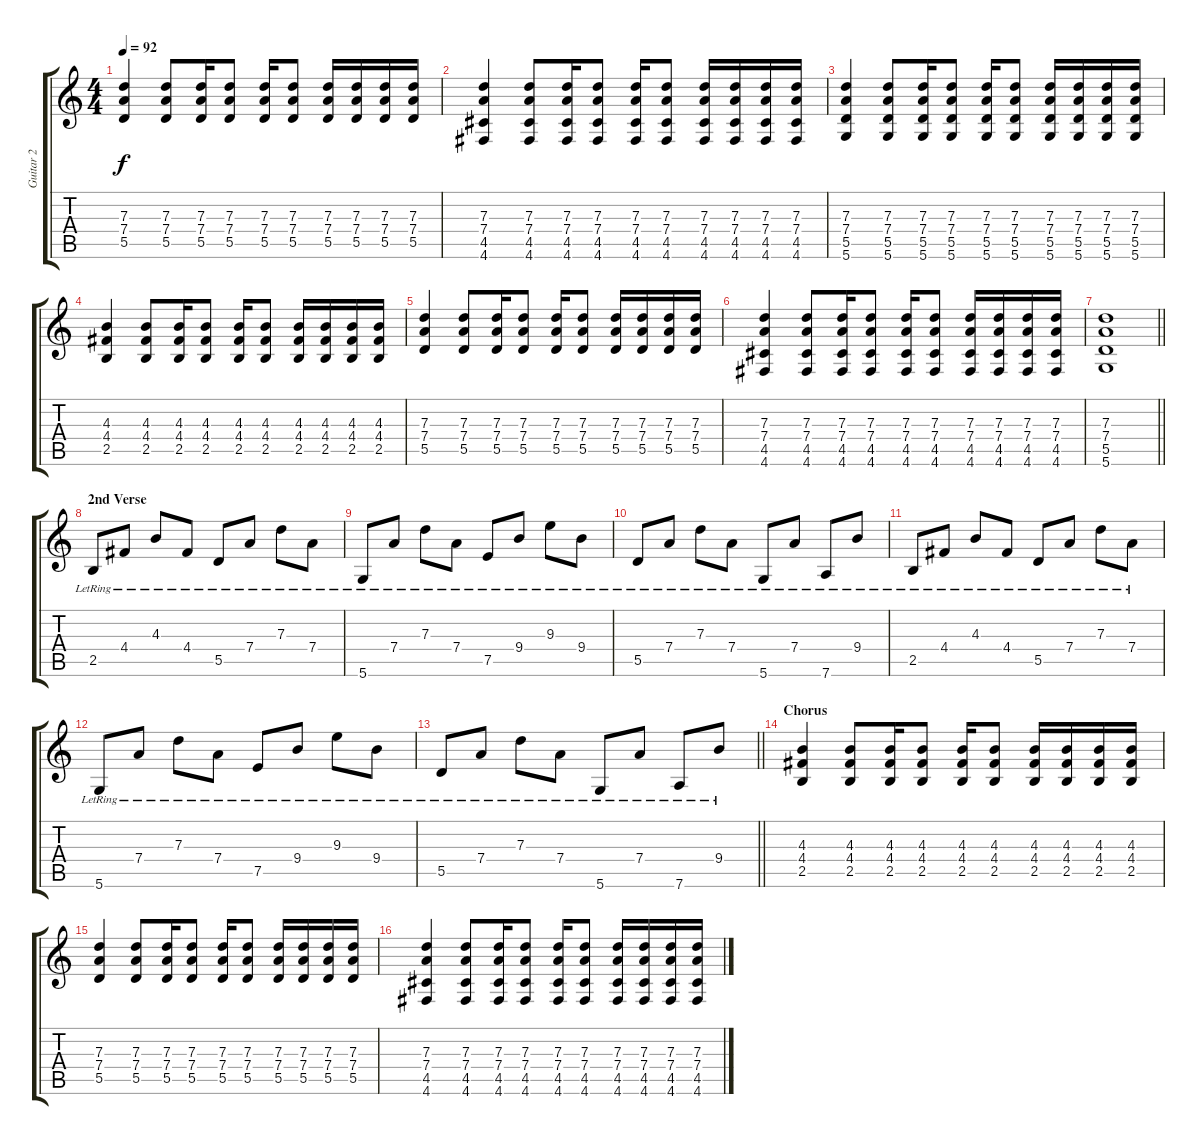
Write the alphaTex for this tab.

\track ("Guitar 2" "Guitar 2") {instrument electricguitarclean}
\staff {score tabs}
\tuning (E4 B3 G3 D3 A2 D2) {hide}
\ts (4 4)
\tempo 92
\clef g2
\ks c
(7.3 7.4 5.5).4{dy f} (7.3 7.4 5.5).8 (7.3 7.4 5.5).16 (7.3 7.4 5.5).8 (7.3 7.4 5.5).16 (7.3 7.4 5.5).8 (7.3 7.4 5.5).16 (7.3 7.4 5.5).16 (7.3 7.4 5.5).16 (7.3 7.4 5.5).16 |
(7.3 7.4 4.5 4.6).4 (7.3 7.4 4.5 4.6).8 (7.3 7.4 4.5 4.6).16 (7.3 7.4 4.5 4.6).8 (7.3 7.4 4.5 4.6).16 (7.3 7.4 4.5 4.6).8 (7.3 7.4 4.5 4.6).16 (7.3 7.4 4.5 4.6).16 (7.3 7.4 4.5 4.6).16 (7.3 7.4 4.5 4.6).16 |
(7.3 7.4 5.5 5.6).4 (7.3 7.4 5.5 5.6).8 (7.3 7.4 5.5 5.6).16 (7.3 7.4 5.5 5.6).8 (7.3 7.4 5.5 5.6).16 (7.3 7.4 5.5 5.6).8 (7.3 7.4 5.5 5.6).16 (7.3 7.4 5.5 5.6).16 (7.3 7.4 5.5 5.6).16 (7.3 7.4 5.5 5.6).16 |
(4.3 4.4 2.5).4 (4.3 4.4 2.5).8 (4.3 4.4 2.5).16 (4.3 4.4 2.5).8 (4.3 4.4 2.5).16 (4.3 4.4 2.5).8 (4.3 4.4 2.5).16 (4.3 4.4 2.5).16 (4.3 4.4 2.5).16 (4.3 4.4 2.5).16 |
(7.3 7.4 5.5).4 (7.3 7.4 5.5).8 (7.3 7.4 5.5).16 (7.3 7.4 5.5).8 (7.3 7.4 5.5).16 (7.3 7.4 5.5).8 (7.3 7.4 5.5).16 (7.3 7.4 5.5).16 (7.3 7.4 5.5).16 (7.3 7.4 5.5).16 |
(7.3 7.4 4.5 4.6).4 (7.3 7.4 4.5 4.6).8 (7.3 7.4 4.5 4.6).16 (7.3 7.4 4.5 4.6).8 (7.3 7.4 4.5 4.6).16 (7.3 7.4 4.5 4.6).8 (7.3 7.4 4.5 4.6).16 (7.3 7.4 4.5 4.6).16 (7.3 7.4 4.5 4.6).16 (7.3 7.4 4.5 4.6).16 |
\barLineRight lightlight
(7.3 7.4 5.5 5.6).1 |
\section ("" "2nd Verse")
2.5{lr}.8 4.4{lr}.8 4.3{lr}.8 4.4{lr}.8 5.5{lr}.8 7.4{lr}.8 7.3{lr}.8 7.4{lr}.8 |
5.6{lr}.8 7.4{lr}.8 7.3{lr}.8 7.4{lr}.8 7.5{lr}.8 9.4{lr}.8 9.3{lr}.8 9.4{lr}.8 |
5.5{lr}.8 7.4{lr}.8 7.3{lr}.8 7.4{lr}.8 5.6{lr}.8 7.4{lr}.8 7.6{lr}.8 9.4{lr}.8 |
2.5{lr}.8 4.4{lr}.8 4.3{lr}.8 4.4{lr}.8 5.5{lr}.8 7.4{lr}.8 7.3{lr}.8 7.4{lr}.8 |
5.6{lr}.8 7.4{lr}.8 7.3{lr}.8 7.4{lr}.8 7.5{lr}.8 9.4{lr}.8 9.3{lr}.8 9.4{lr}.8 |
\barLineRight lightlight
5.5{lr}.8 7.4{lr}.8 7.3{lr}.8 7.4{lr}.8 5.6{lr}.8 7.4{lr}.8 7.6{lr}.8 9.4{lr}.8 |
\section ("" "Chorus")
(4.3 4.4 2.5).4 (4.3 4.4 2.5).8 (4.3 4.4 2.5).16 (4.3 4.4 2.5).8 (4.3 4.4 2.5).16 (4.3 4.4 2.5).8 (4.3 4.4 2.5).16 (4.3 4.4 2.5).16 (4.3 4.4 2.5).16 (4.3 4.4 2.5).16 |
(7.3 7.4 5.5).4 (7.3 7.4 5.5).8 (7.3 7.4 5.5).16 (7.3 7.4 5.5).8 (7.3 7.4 5.5).16 (7.3 7.4 5.5).8 (7.3 7.4 5.5).16 (7.3 7.4 5.5).16 (7.3 7.4 5.5).16 (7.3 7.4 5.5).16 |
(7.3 7.4 4.5 4.6).4 (7.3 7.4 4.5 4.6).8 (7.3 7.4 4.5 4.6).16 (7.3 7.4 4.5 4.6).8 (7.3 7.4 4.5 4.6).16 (7.3 7.4 4.5 4.6).8 (7.3 7.4 4.5 4.6).16 (7.3 7.4 4.5 4.6).16 (7.3 7.4 4.5 4.6).16 (7.3 7.4 4.5 4.6).16
